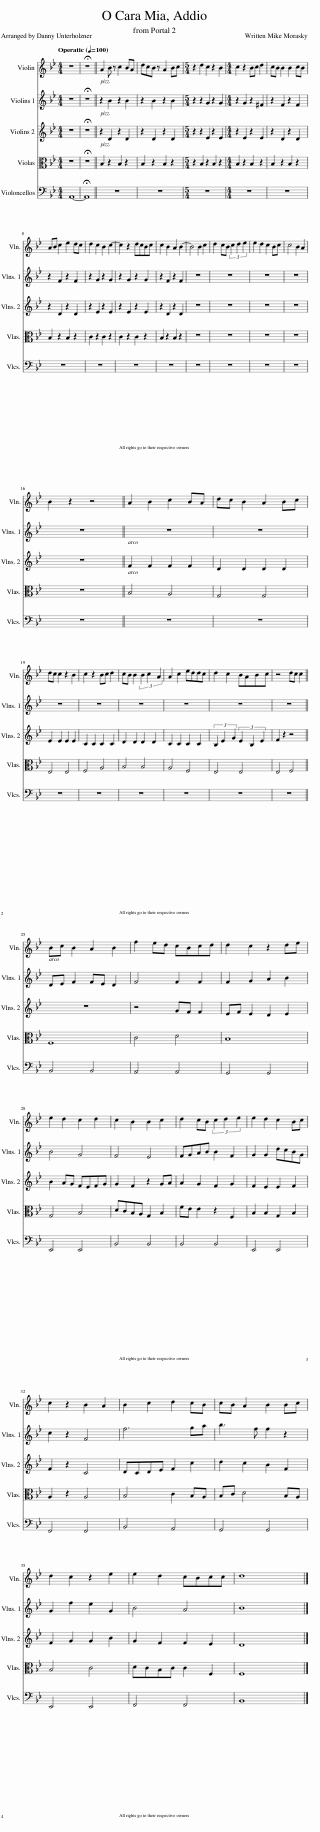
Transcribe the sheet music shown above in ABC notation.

X:1
%%score 1 2 3 4 5
L:1/8
Q:1/4=100
M:4/4
I:linebreak $
K:Bb
V:1 treble
V:2 treble
V:3 treble
V:4 alto
V:5 bass
V:1
 z8 | !fermata!z8 || A2 B z c2 BA | dcB z A2 Bc |[M:5/4] z2 d2 c2 z2 B2 | %5
[M:4/4] c2 z2 Bc d2 | cB B2 B2 cB |$ AB c2 e2 dc | d2 c2 B2 c2- | c2 z2 dcBc | %10
 c2 B2 A2 B2- | B4 B2 c2 | d2 cB (3c2 d2 e2 | e2 d2 c2 Bc | c4 B2 A2 |$ %15
 B2 z2 z4 || A2 B2 c2 BA | dc B2 A2 Bc |$ dc c2 z2 B2 | c2 z2 Bc d2 | %20
 cB B2 (3B2 c2 A2 | A2 c2 eddc | d2 c2 BABc | z4 dc c2 ||$ Bc B2 A2 B2 | %25
 f2 ed cBcd | d2 c2 z2 de |$ e2 d2 c2 d2 | c2 B2 B2 c2 | d2 cB (3c2 d2 e2 | %30
 e2 d2 c2 Bc |$ c2 z2 B2 A2 | B2 c2 d2 cB | cB A2 B2 Bc |$ d2 c2 z2 e2 | %35
 e2 d2 cBcc | d8 |] %37
V:2
 z8 | !fermata!z8 || z2 B2 z2 B2 | z2 B2 z2 B2 |[M:5/4] z2 z2 G2 z2 G2 | %5
[M:4/4] z2 G2 z2 ^F2 | z2 F2 z2 F2 |$ z2 F2 z2 F2 | z2 G2 z2 G2 | z2 G2 z2 G2 | %10
 z2 F2 z2 F2 | z8 | z8 | z8 | z8 |$ %15
 z8 || z8 | z8 |$ z8 | z8 | %20
 z8 | z8 | z8 | z8 ||$ DE F2 FE D2 | %25
 F4 F2 F2 | F2 G2 A2 B2 |$ B4 G4 | F4 E4 | FGAB B2 F2 | %30
 G2 G2 dcBG |$ c2 z2 F4 | f6 ga | b3 f f2 z2 |$ G2 f2 e2 G2 | %35
 B4 A4 | B8 |] %37
V:3
 z8 | !fermata!z8 || z2 D2 z2 D2 | z2 D2 z2 D2 |[M:5/4] z2 z2 E2 z2 E2 | %5
[M:4/4] z2 E2 z2 E2 | z2 D2 z2 D2 |$ z2 D2 z2 D2 | z2 E2 z2 E2 | z2 E2 z2 E2 | %10
 z2 D2 z2 D2 | z8 | z8 | z8 | z8 |$ %15
 z8 || F2 F2 F2 F2 | D2 D2 D2 D2 |$ E2 E2 E2 E2 | C2 C2 C2 C2 | %20
 D2 D2 D2 D2 | C2 C2 C2 C2 | (3B,2 E2 G2 (3E2 B,2 E2 | F2 z2 z4 ||$ z8 | %25
 z4 GF F2 | EF E2 D2 E2 |$ B2 AG FEFG | G2 F2 z2 GA | A2 G2 F2 G2 | %30
 F2 E2 E2 F2 |$ F2 z2 C4 | DCDE F2 c2 | d2 c2 B2 F2 |$ F2 G2 G2 B2 | %35
 G2 F2 F2 E2 | D8 |] %37
V:4
 z8 | !fermata!z8 || B,2 z2 B,2 z2 | B,2 z2 B,2 z2 |[M:5/4] z2 B,2 z2 B,2 z2 | %5
[M:4/4] B,2 z2 B,2 z2 | B,2 z2 B,2 z2 |$ B,2 z2 B,2 z2 | C2 z2 C2 z2 | C2 z2 C2 z2 | %10
 B,2 z2 B,2 z2 | z8 | z8 | z8 | z8 |$ %15
 z8 || B,4 A,4 | G,4 G,4 |$ E,4 E,4 | F,4 A,4 | %20
 B,4 B,4 | A,4 F,4 | E,4 E,4 | E,4 F,4 ||$ F,8 | %25
 C4 D4 | B,8 |$ G,4 B,4 | DCB,A, G,2 B,2 | FE E2 z2 F,2 | %30
 B,2 B,2 G,2 B,2 |$ A,2 z2 A,4 | B,4 C2 B,A, | B,C D4 B,A, |$ B,4 C4 | %35
 DCB,C C2 F,2 | F,8 |] %37
V:5
 A,,8- | !fermata!A,,8 || z8 | z8 |[M:5/4] z10 | %5
[M:4/4] z8 | z8 |$ z8 | z8 | z8 | %10
 z8 | z8 | z8 | z8 | z8 |$ %15
 z8 || z8 | z8 |$ z8 | z8 | %20
 z8 | z8 | z8 | z8 ||$ B,,4 B,,4 | %25
 A,,4 A,,4 | G,,4 G,,4 |$ E,,4 E,,4 | B,,4 B,,4 | B,,4 B,,4 | %30
 E,,4 E,,4 |$ F,,4 F,,4 | B,,4 A,,4 | G,,4 G,,4 |$ E,,4 E,,4 | %35
 F,,4 F,,4 | B,,8 |] %37
